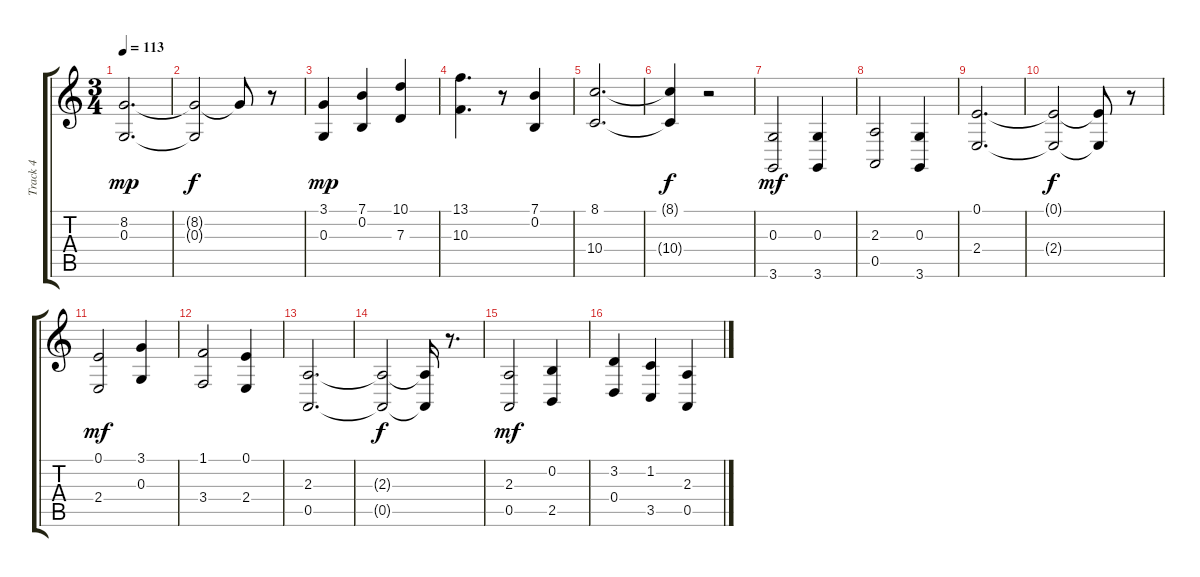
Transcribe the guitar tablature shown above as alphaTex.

\track ("Track 4" "Track 4") {instrument fx7echoes}
\staff {score tabs}
\tuning (E4 B3 G3 D3 A2 E2) {hide}
\ts (3 4)
\tempo 113
\clef g2
\ks c
(8.2 0.3).2{d dy mp} |
(8.2{t} 0.3{t}).2{dy f} 8.2{t}.8 r.8 |
(3.1 0.3).4{dy mp} (7.1 0.2).4 (10.1 7.3).4 |
(13.1 10.3).4{d} r.8 (7.1 0.2).4 |
(8.1 10.4).2{d} |
(8.1{t} 10.4{t}).4{dy f} r.2 |
(0.3 3.6).2{dy mf} (0.3 3.6).4 |
(2.3 0.5).2 (0.3 3.6).4 |
(0.1 2.4).2{d} |
(0.1{t} 2.4{t}).2{dy f} (0.1{t} 2.4{t}).8 r.8 |
(0.1 2.4).2{dy mf} (3.1 0.3).4 |
(1.1 3.4).2 (0.1 2.4).4 |
(2.3 0.5).2{d} |
(2.3{t} 0.5{t}).2{dy f} (2.3{t} 0.5{t}).16 r.8{d} |
(2.3 0.5).2{dy mf} (0.2 2.5).4 |
(3.2 0.4).4 (1.2 3.5).4 (2.3 0.5).4
